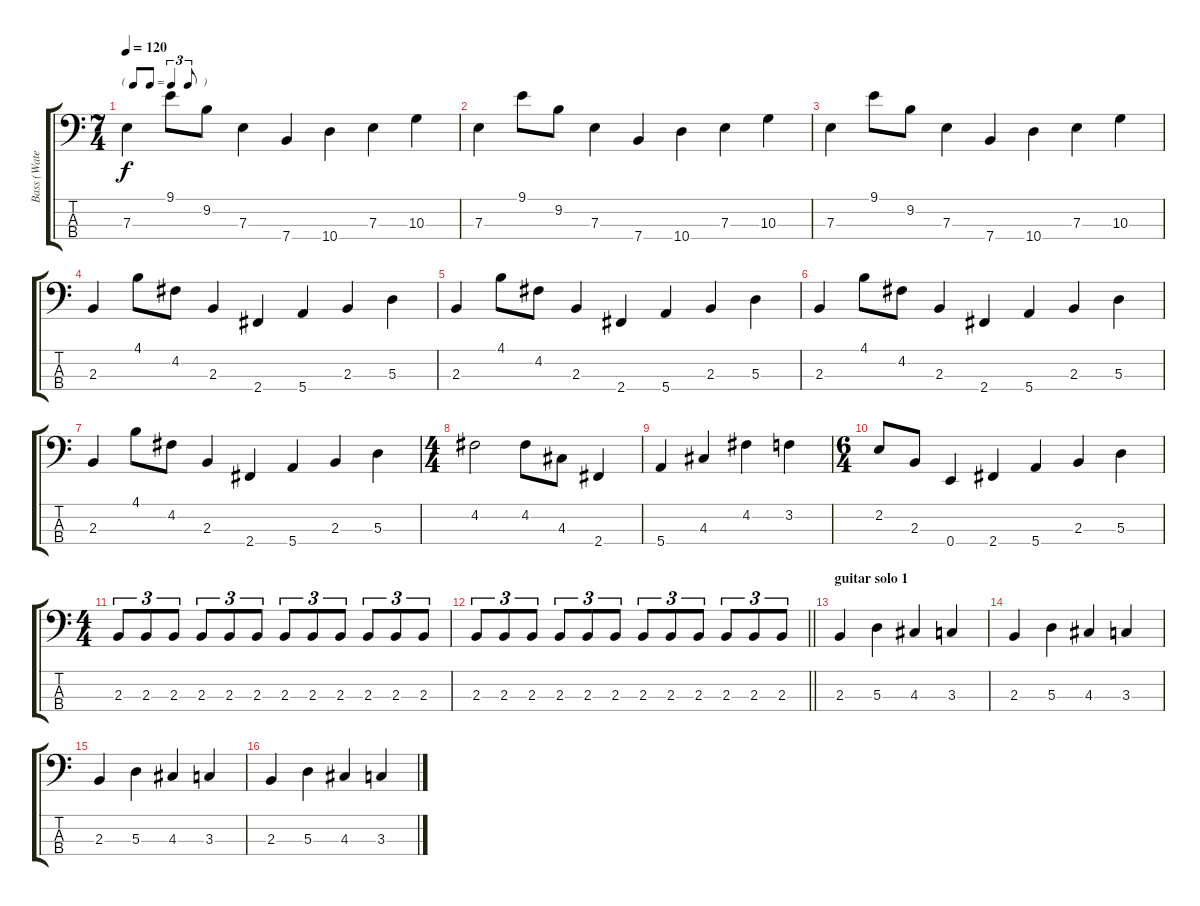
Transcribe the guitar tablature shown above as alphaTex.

\track ("Bass (Waters)" "Bass (Wate") {instrument electricbasspick}
\staff {score tabs}
\tuning (G2 D2 A1 E1) {hide}
\ts (7 4)
\tf triplet8th
\tempo 120
\clef f4
\ks c
7.3.4{dy f} 9.1.8 9.2.8 7.3.4 7.4.4 10.4.4 7.3.4 10.3.4 |
7.3.4 9.1.8 9.2.8 7.3.4 7.4.4 10.4.4 7.3.4 10.3.4 |
7.3.4 9.1.8 9.2.8 7.3.4 7.4.4 10.4.4 7.3.4 10.3.4 |
2.3.4 4.1.8 4.2.8 2.3.4 2.4.4 5.4.4 2.3.4 5.3.4 |
2.3.4 4.1.8 4.2.8 2.3.4 2.4.4 5.4.4 2.3.4 5.3.4 |
2.3.4 4.1.8 4.2.8 2.3.4 2.4.4 5.4.4 2.3.4 5.3.4 |
2.3.4 4.1.8 4.2.8 2.3.4 2.4.4 5.4.4 2.3.4 5.3.4 |
\ts (4 4)
4.2.2 4.2.8 4.3.8 2.4.4 |
5.4.4 4.3.4 4.2.4 3.2.4 |
\ts (6 4)
2.2.8 2.3.8 0.4.4 2.4.4 5.4.4 2.3.4 5.3.4 |
\ts (4 4)
2.3.8{tu (3 2)} 2.3.8{tu (3 2)} 2.3.8{tu (3 2)} 2.3.8{tu (3 2)} 2.3.8{tu (3 2)} 2.3.8{tu (3 2)} 2.3.8{tu (3 2)} 2.3.8{tu (3 2)} 2.3.8{tu (3 2)} 2.3.8{tu (3 2)} 2.3.8{tu (3 2)} 2.3.8{tu (3 2)} |
\barLineRight lightlight
2.3.8{tu (3 2)} 2.3.8{tu (3 2)} 2.3.8{tu (3 2)} 2.3.8{tu (3 2)} 2.3.8{tu (3 2)} 2.3.8{tu (3 2)} 2.3.8{tu (3 2)} 2.3.8{tu (3 2)} 2.3.8{tu (3 2)} 2.3.8{tu (3 2)} 2.3.8{tu (3 2)} 2.3.8{tu (3 2)} |
\section ("" "guitar solo 1")
2.3.4 5.3.4 4.3.4 3.3.4 |
2.3.4 5.3.4 4.3.4 3.3.4 |
2.3.4 5.3.4 4.3.4 3.3.4 |
2.3.4 5.3.4 4.3.4 3.3.4
